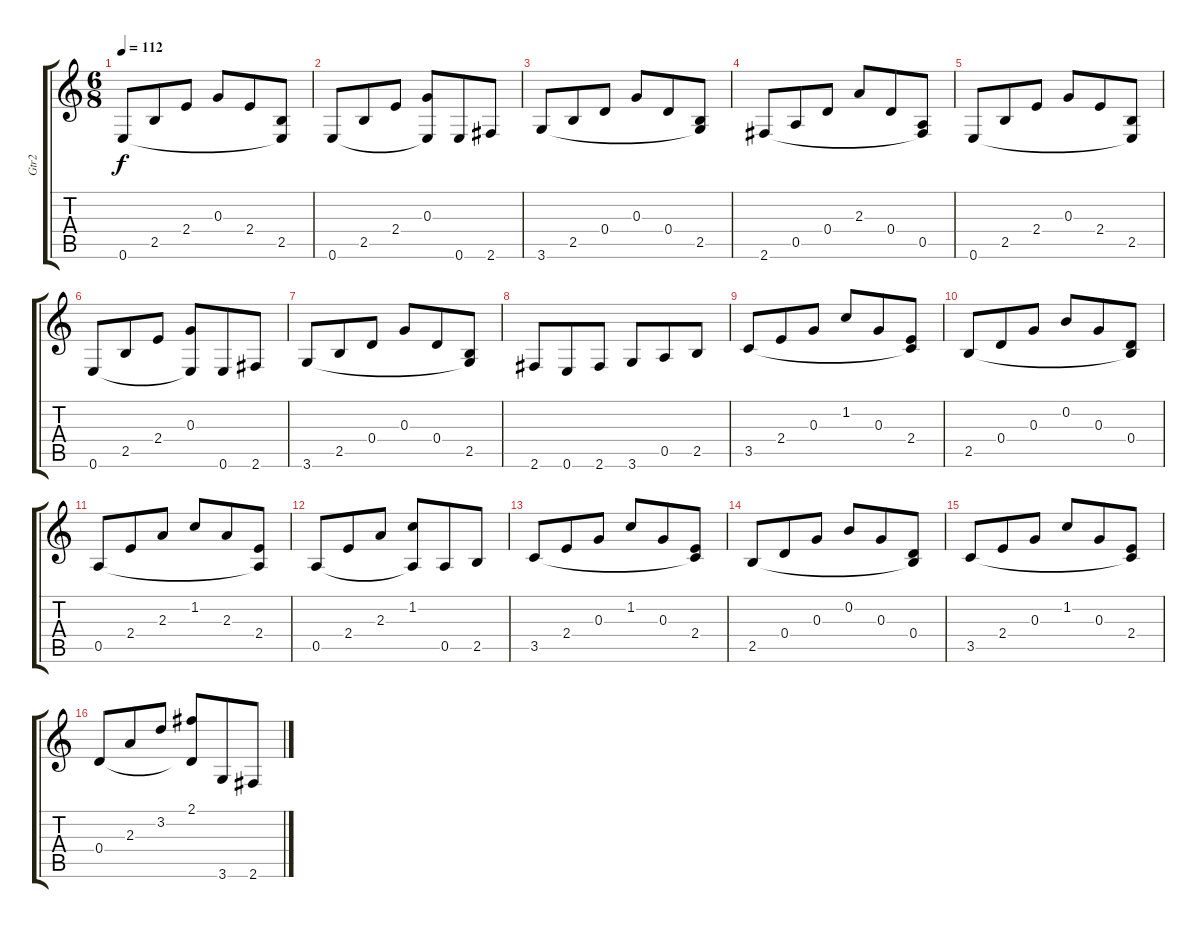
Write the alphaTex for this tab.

\track ("Gtr2" "Gtr2") {instrument acousticguitarsteel}
\staff {score tabs}
\tuning (E4 B3 G3 D3 A2 E2) {hide}
\ts (6 8)
\tempo 112
\clef g2
\ks c
0.6.8{dy f instrument acousticguitarsteel} 2.5.8 2.4.8 0.3.8 2.4.8 (2.5 0.6{t}).8 |
0.6.8 2.5.8 2.4.8 (0.3 0.6{t}).8 0.6.8 2.6.8 |
3.6.8 2.5.8 0.4.8 0.3.8 0.4.8 (2.5 3.6{t}).8 |
2.6.8 0.5.8 0.4.8 2.3.8 0.4.8 (0.5 2.6{t}).8 |
0.6.8 2.5.8 2.4.8 0.3.8 2.4.8 (2.5 0.6{t}).8 |
0.6.8 2.5.8 2.4.8 (0.3 0.6{t}).8 0.6.8 2.6.8 |
3.6.8 2.5.8 0.4.8 0.3.8 0.4.8 (2.5 3.6{t}).8 |
2.6.8 0.6.8 2.6.8 3.6.8 0.5.8 2.5.8 |
3.5.8 2.4.8 0.3.8 1.2.8 0.3.8 (2.4 3.5{t}).8 |
2.5.8 0.4.8 0.3.8 0.2.8 0.3.8 (0.4 2.5{t}).8 |
0.5.8 2.4.8 2.3.8 1.2.8 2.3.8 (2.4 0.5{t}).8 |
0.5.8 2.4.8 2.3.8 (1.2 0.5{t}).8 0.5.8 2.5.8 |
3.5.8 2.4.8 0.3.8 1.2.8 0.3.8 (2.4 3.5{t}).8 |
2.5.8 0.4.8 0.3.8 0.2.8 0.3.8 (0.4 2.5{t}).8 |
3.5.8 2.4.8 0.3.8 1.2.8 0.3.8 (2.4 3.5{t}).8 |
0.4.8 2.3.8 3.2.8 (2.1 0.4{t}).8 3.6.8 2.6.8
